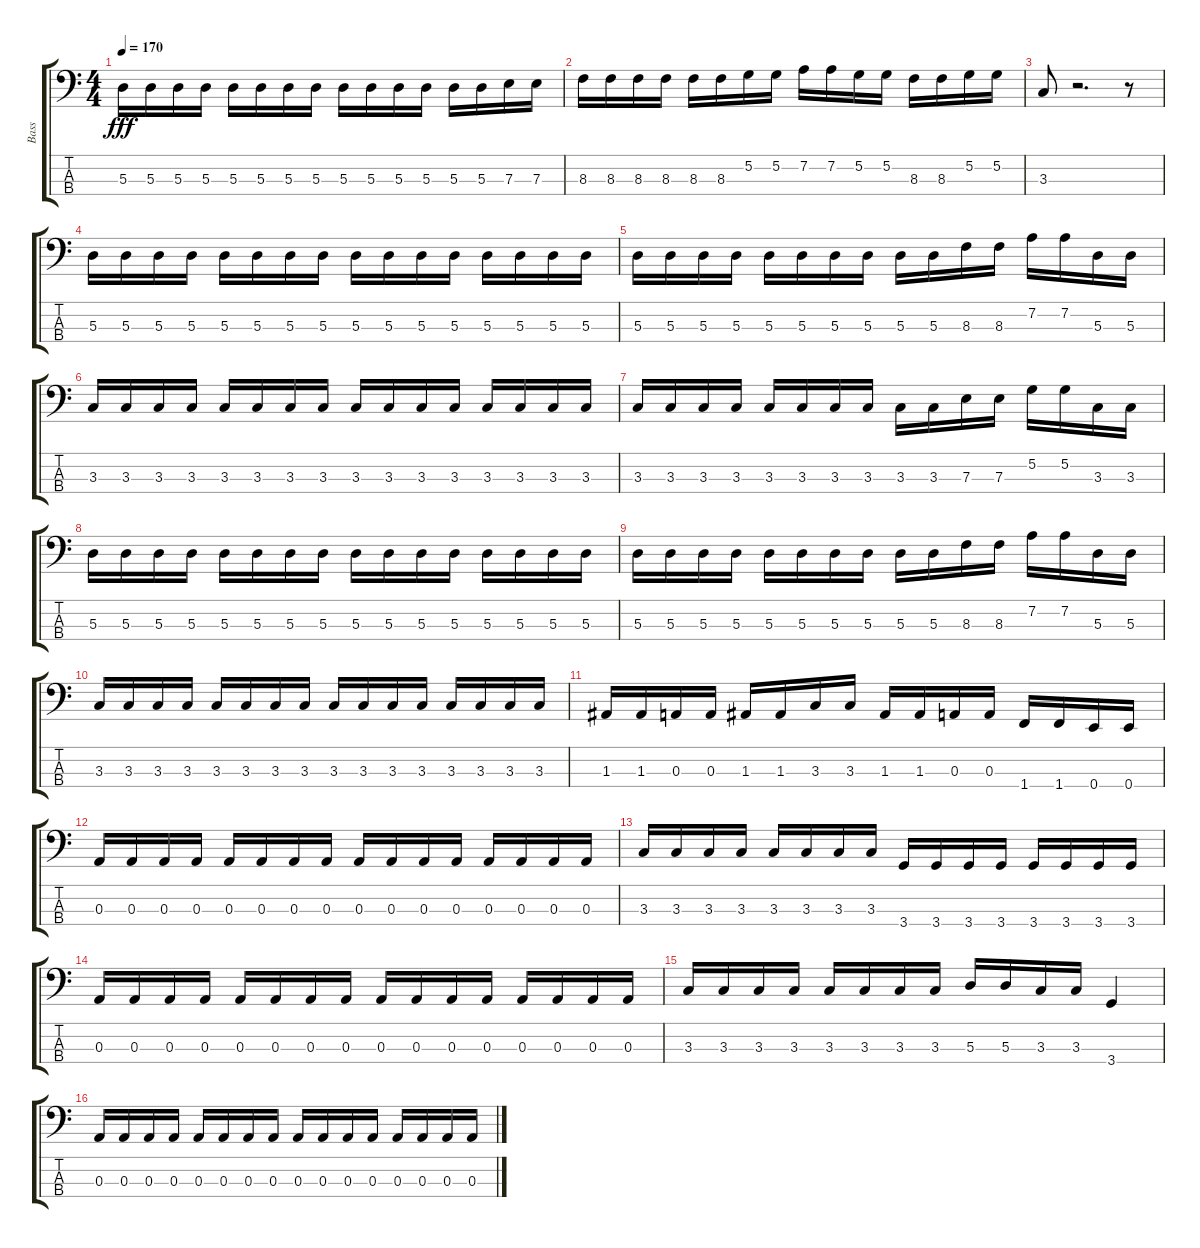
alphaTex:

\track ("Bass" "Bass") {instrument electricbasspick}
\staff {score tabs}
\tuning (G2 D2 A1 E1) {hide}
\ts (4 4)
\tempo 170
\clef f4
\ks c
5.3.16{dy fff} 5.3.16 5.3.16 5.3.16 5.3.16 5.3.16 5.3.16 5.3.16 5.3.16 5.3.16 5.3.16 5.3.16 5.3.16 5.3.16 7.3.16 7.3.16 |
8.3.16 8.3.16 8.3.16 8.3.16 8.3.16 8.3.16 5.2.16 5.2.16 7.2.16 7.2.16 5.2.16 5.2.16 8.3.16 8.3.16 5.2.16 5.2.16 |
3.3.8 r.2{d} r.8 |
5.3.16 5.3.16 5.3.16 5.3.16 5.3.16 5.3.16 5.3.16 5.3.16 5.3.16 5.3.16 5.3.16 5.3.16 5.3.16 5.3.16 5.3.16 5.3.16 |
5.3.16 5.3.16 5.3.16 5.3.16 5.3.16 5.3.16 5.3.16 5.3.16 5.3.16 5.3.16 8.3.16 8.3.16 7.2.16 7.2.16 5.3.16 5.3.16 |
3.3.16 3.3.16 3.3.16 3.3.16 3.3.16 3.3.16 3.3.16 3.3.16 3.3.16 3.3.16 3.3.16 3.3.16 3.3.16 3.3.16 3.3.16 3.3.16 |
3.3.16 3.3.16 3.3.16 3.3.16 3.3.16 3.3.16 3.3.16 3.3.16 3.3.16 3.3.16 7.3.16 7.3.16 5.2.16 5.2.16 3.3.16 3.3.16 |
5.3.16 5.3.16 5.3.16 5.3.16 5.3.16 5.3.16 5.3.16 5.3.16 5.3.16 5.3.16 5.3.16 5.3.16 5.3.16 5.3.16 5.3.16 5.3.16 |
5.3.16 5.3.16 5.3.16 5.3.16 5.3.16 5.3.16 5.3.16 5.3.16 5.3.16 5.3.16 8.3.16 8.3.16 7.2.16 7.2.16 5.3.16 5.3.16 |
3.3.16 3.3.16 3.3.16 3.3.16 3.3.16 3.3.16 3.3.16 3.3.16 3.3.16 3.3.16 3.3.16 3.3.16 3.3.16 3.3.16 3.3.16 3.3.16 |
1.3.16 1.3.16 0.3.16 0.3.16 1.3.16 1.3.16 3.3.16 3.3.16 1.3.16 1.3.16 0.3.16 0.3.16 1.4.16 1.4.16 0.4.16 0.4.16 |
0.3.16 0.3.16 0.3.16 0.3.16 0.3.16 0.3.16 0.3.16 0.3.16 0.3.16 0.3.16 0.3.16 0.3.16 0.3.16 0.3.16 0.3.16 0.3.16 |
3.3.16 3.3.16 3.3.16 3.3.16 3.3.16 3.3.16 3.3.16 3.3.16 3.4.16 3.4.16 3.4.16 3.4.16 3.4.16 3.4.16 3.4.16 3.4.16 |
0.3.16 0.3.16 0.3.16 0.3.16 0.3.16 0.3.16 0.3.16 0.3.16 0.3.16 0.3.16 0.3.16 0.3.16 0.3.16 0.3.16 0.3.16 0.3.16 |
3.3.16 3.3.16 3.3.16 3.3.16 3.3.16 3.3.16 3.3.16 3.3.16 5.3.16 5.3.16 3.3.16 3.3.16 3.4.4 |
0.3.16 0.3.16 0.3.16 0.3.16 0.3.16 0.3.16 0.3.16 0.3.16 0.3.16 0.3.16 0.3.16 0.3.16 0.3.16 0.3.16 0.3.16 0.3.16
